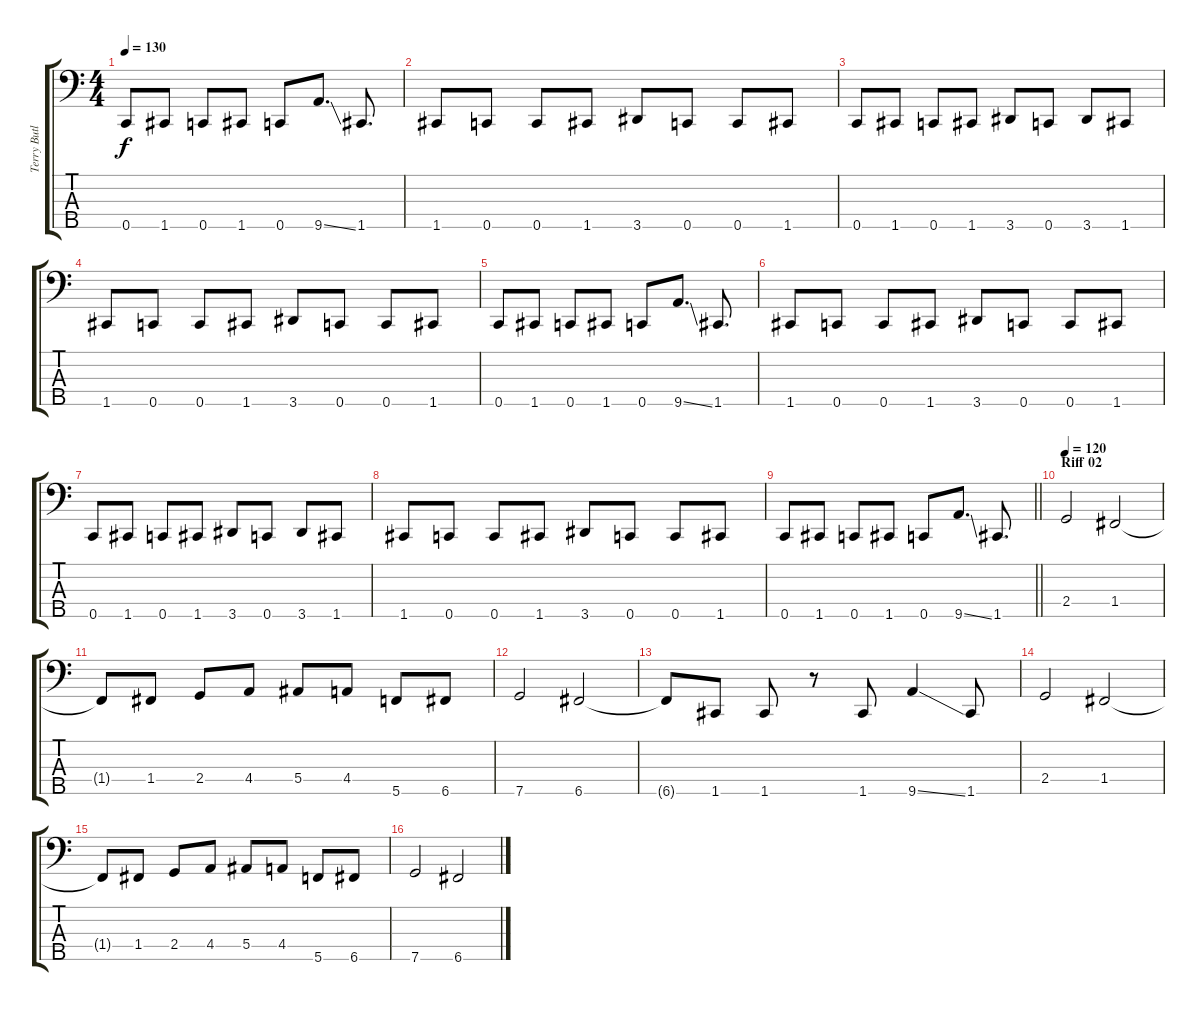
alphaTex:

\track ("Terry Butler" "Terry Butl") {instrument electricbassfinger}
\staff {score tabs}
\tuning (G2 Eb2 Bb1 F1 C1) {hide}
\ts (4 4)
\tempo 130
\clef f4
\ks c
0.5.8{dy f} 1.5.8 0.5.8 1.5.8 0.5.8 9.5{ss}.8{d} 1.5.8{d} |
1.5.8 0.5.8 0.5.8 1.5.8 3.5.8 0.5.8 0.5.8 1.5.8 |
0.5.8 1.5.8 0.5.8 1.5.8 3.5.8 0.5.8 3.5.8 1.5.8 |
1.5.8 0.5.8 0.5.8 1.5.8 3.5.8 0.5.8 0.5.8 1.5.8 |
0.5.8 1.5.8 0.5.8 1.5.8 0.5.8 9.5{ss}.8{d} 1.5.8{d} |
1.5.8 0.5.8 0.5.8 1.5.8 3.5.8 0.5.8 0.5.8 1.5.8 |
0.5.8 1.5.8 0.5.8 1.5.8 3.5.8 0.5.8 3.5.8 1.5.8 |
1.5.8 0.5.8 0.5.8 1.5.8 3.5.8 0.5.8 0.5.8 1.5.8 |
\barLineRight lightlight
0.5.8 1.5.8 0.5.8 1.5.8 0.5.8 9.5{ss}.8{d} 1.5.8{d} |
\section ("" "Riff 02")
\tempo 120
2.4.2 1.4.2 |
1.4{t}.8 1.4.8 2.4.8 4.4.8 5.4.8 4.4.8 5.5.8 6.5.8 |
7.5.2 6.5.2 |
6.5{t}.8 1.5.8 1.5.8 r.8 1.5.8 9.5{ss}.4 1.5.8 |
2.4.2 1.4.2 |
1.4{t}.8 1.4.8 2.4.8 4.4.8 5.4.8 4.4.8 5.5.8 6.5.8 |
7.5.2 6.5.2
